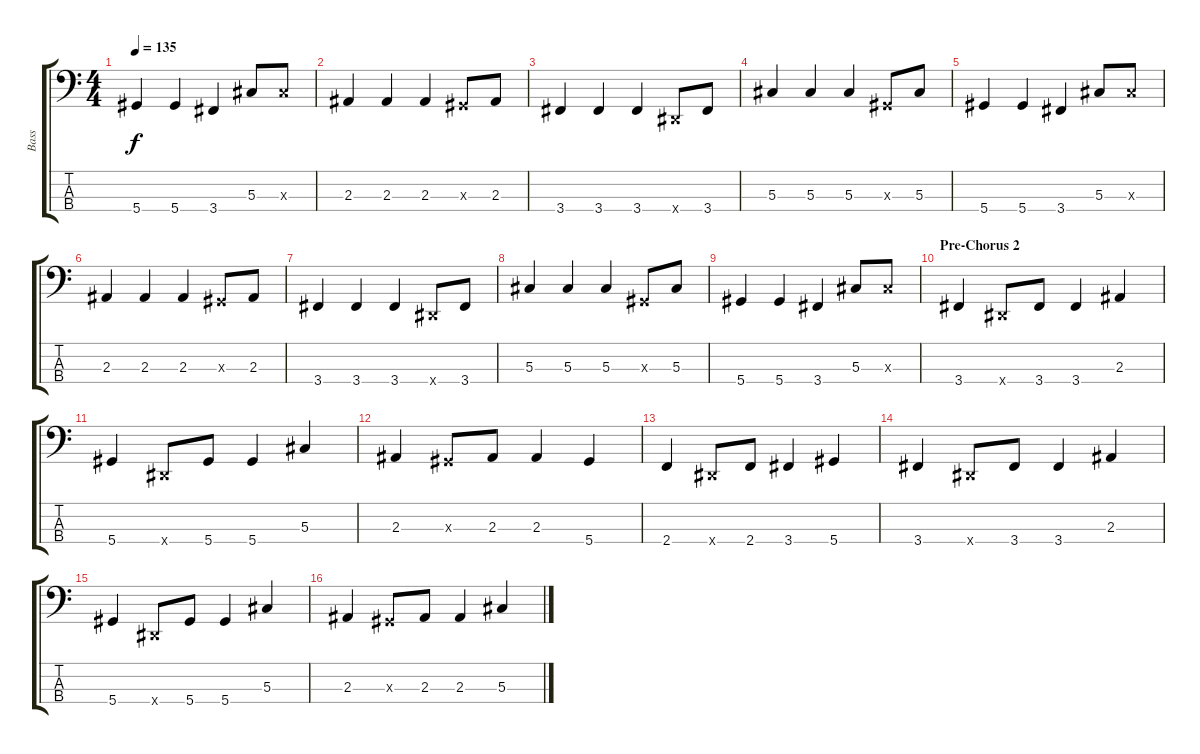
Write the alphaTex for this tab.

\track ("Bass" "Bass") {instrument electricbassfinger}
\staff {score tabs}
\tuning (Gb2 Db2 Ab1 Eb1) {hide}
\ts (4 4)
\tempo 135
\clef f4
\ks c
5.4.4{dy f} 5.4.4 3.4.4 5.3.8 5.3{x}.8 |
2.3.4 2.3.4 2.3.4 0.3{x}.8 2.3.8 |
3.4.4 3.4.4 3.4.4 0.4{x}.8 3.4.8 |
5.3.4 5.3.4 5.3.4 0.3{x}.8 5.3.8 |
5.4.4 5.4.4 3.4.4 5.3.8 5.3{x}.8 |
2.3.4 2.3.4 2.3.4 0.3{x}.8 2.3.8 |
3.4.4 3.4.4 3.4.4 0.4{x}.8 3.4.8 |
5.3.4 5.3.4 5.3.4 0.3{x}.8 5.3.8 |
5.4.4 5.4.4 3.4.4 5.3.8 5.3{x}.8 |
\section ("" "Pre-Chorus 2")
3.4.4 0.4{x}.8 3.4.8 3.4.4 2.3.4 |
5.4.4 0.4{x}.8 5.4.8 5.4.4 5.3.4 |
2.3.4 0.3{x}.8 2.3.8 2.3.4 5.4.4 |
2.4.4 0.4{x}.8 2.4.8 3.4.4 5.4.4 |
3.4.4 0.4{x}.8 3.4.8 3.4.4 2.3.4 |
5.4.4 0.4{x}.8 5.4.8 5.4.4 5.3.4 |
2.3.4 0.3{x}.8 2.3.8 2.3.4 5.3.4
